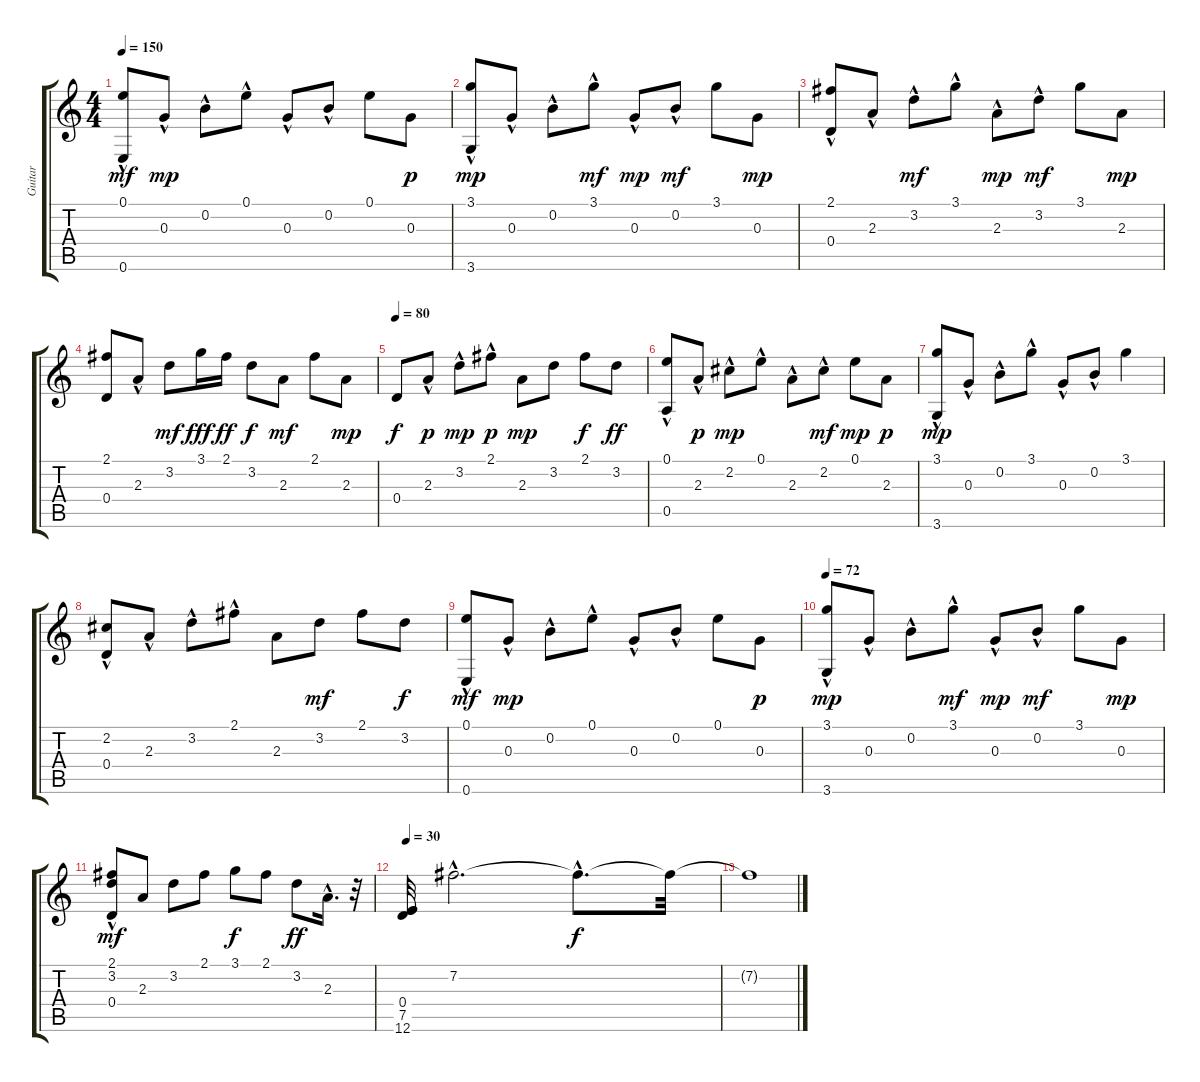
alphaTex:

\track ("Guitar" "Guitar") {instrument acousticguitarnylon}
\staff {score tabs}
\tuning (E4 B3 G3 D3 A2 E2) {hide}
\ts (4 4)
\tempo 150
\clef g2
\ks c
(0.1{hac} 0.6).8{dy mf} 0.3{hac}.8{dy mp} 0.2{hac}.8 0.1{hac}.8 0.3{hac}.8 0.2{hac}.8 0.1.8 0.3.8{dy p} |
(3.1{hac} 3.6).8{dy mp} 0.3{hac}.8 0.2{hac}.8 3.1{hac}.8{dy mf} 0.3{hac}.8{dy mp} 0.2{hac}.8{dy mf} 3.1.8 0.3.8{dy mp} |
(2.1{hac} 0.4).8 2.3{hac}.8 3.2{hac}.8{dy mf} 3.1{hac}.8 2.3{hac}.8{dy mp} 3.2{hac}.8{dy mf} 3.1.8 2.3.8{dy mp} |
(2.1 0.4).8 2.3{hac}.8 3.2.8{dy mf} 3.1.16{dy fff} 2.1.16{dy ff} 3.2.8{dy f} 2.3.8{dy mf} 2.1.8 2.3.8{dy mp} |
\tempo 80
0.4.8{dy f} 2.3{hac}.8{dy p} 3.2{hac}.8{dy mp} 2.1{hac}.8{dy p} 2.3.8{dy mp} 3.2.8 2.1.8{dy f} 3.2.8{dy ff} |
(0.1{hac} 0.5).8 2.3{hac}.8{dy p} 2.2{hac}.8{dy mp} 0.1{hac}.8 2.3{hac}.8 2.2{hac}.8{dy mf} 0.1.8{dy mp} 2.3.8{dy p} |
(3.1{hac} 3.6).8{dy mp} 0.3{hac}.8 0.2{hac}.8 3.1{hac}.8 0.3{hac}.8 0.2{hac}.8 3.1.4 |
(2.2{hac} 0.4).8 2.3{hac}.8 3.2{hac}.8 2.1{hac}.8 2.3.8 3.2.8{dy mf} 2.1.8 3.2.8{dy f} |
(0.1{hac} 0.6).8{dy mf} 0.3{hac}.8{dy mp} 0.2{hac}.8 0.1{hac}.8 0.3{hac}.8 0.2{hac}.8 0.1.8 0.3.8{dy p} |
\tempo 72
(3.1{hac} 3.6).8{dy mp} 0.3{hac}.8 0.2{hac}.8 3.1{hac}.8{dy mf} 0.3{hac}.8{dy mp} 0.2{hac}.8{dy mf} 3.1.8 0.3.8{dy mp} |
(2.1 3.2 0.4{hac}).8{dy mf} 2.3.8 3.2.8 2.1.8 3.1.8{dy f} 2.1.8 3.2.8{dy ff} 2.3{hac}.16{d} r.32 |
\tempo 30
(0.4 7.5 12.6).32 7.2{hac}.2{d} 7.2{hac t}.8{d dy f} 7.2{t}.32 |
7.2{t}.1
